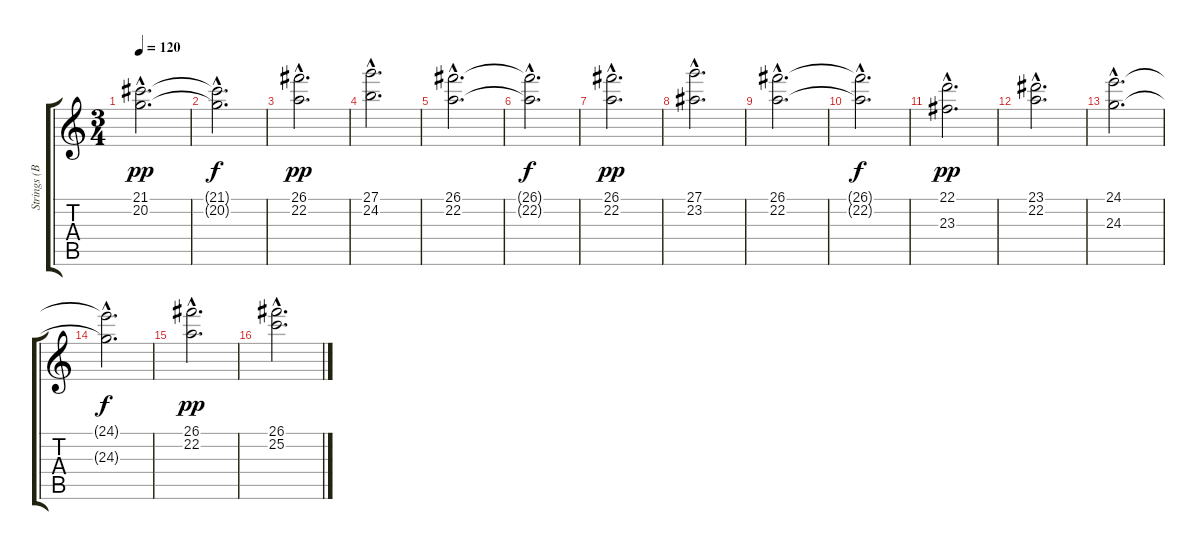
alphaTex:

\track ("Strings (BB)" "Strings (B") {instrument stringensemble1}
\staff {score tabs}
\tuning (E4 B3 G3 D3 A2 E2) {hide}
\ts (3 4)
\tempo 120
\clef g2
\ks c
(21.1{hac} 20.2{hac}).2{d dy pp} |
(21.1{hac t} 20.2{hac t}).2{d dy f} |
(26.1{hac} 22.2{hac}).2{d dy pp} |
(27.1{hac} 24.2{hac}).2{d} |
(26.1{hac} 22.2{hac}).2{d} |
(26.1{hac t} 22.2{hac t}).2{d dy f} |
(26.1{hac} 22.2{hac}).2{d dy pp} |
(27.1{hac} 23.2{hac}).2{d} |
(26.1{hac} 22.2{hac}).2{d} |
(26.1{hac t} 22.2{hac t}).2{d dy f} |
(22.1{hac} 23.3{hac}).2{d dy pp} |
(23.1{hac} 22.2{hac}).2{d} |
(24.1{hac} 24.3{hac}).2{d} |
(24.1{hac t} 24.3{hac t}).2{d dy f} |
(26.1{hac} 22.2{hac}).2{d dy pp} |
(26.1{hac} 25.2{hac}).2{d}
